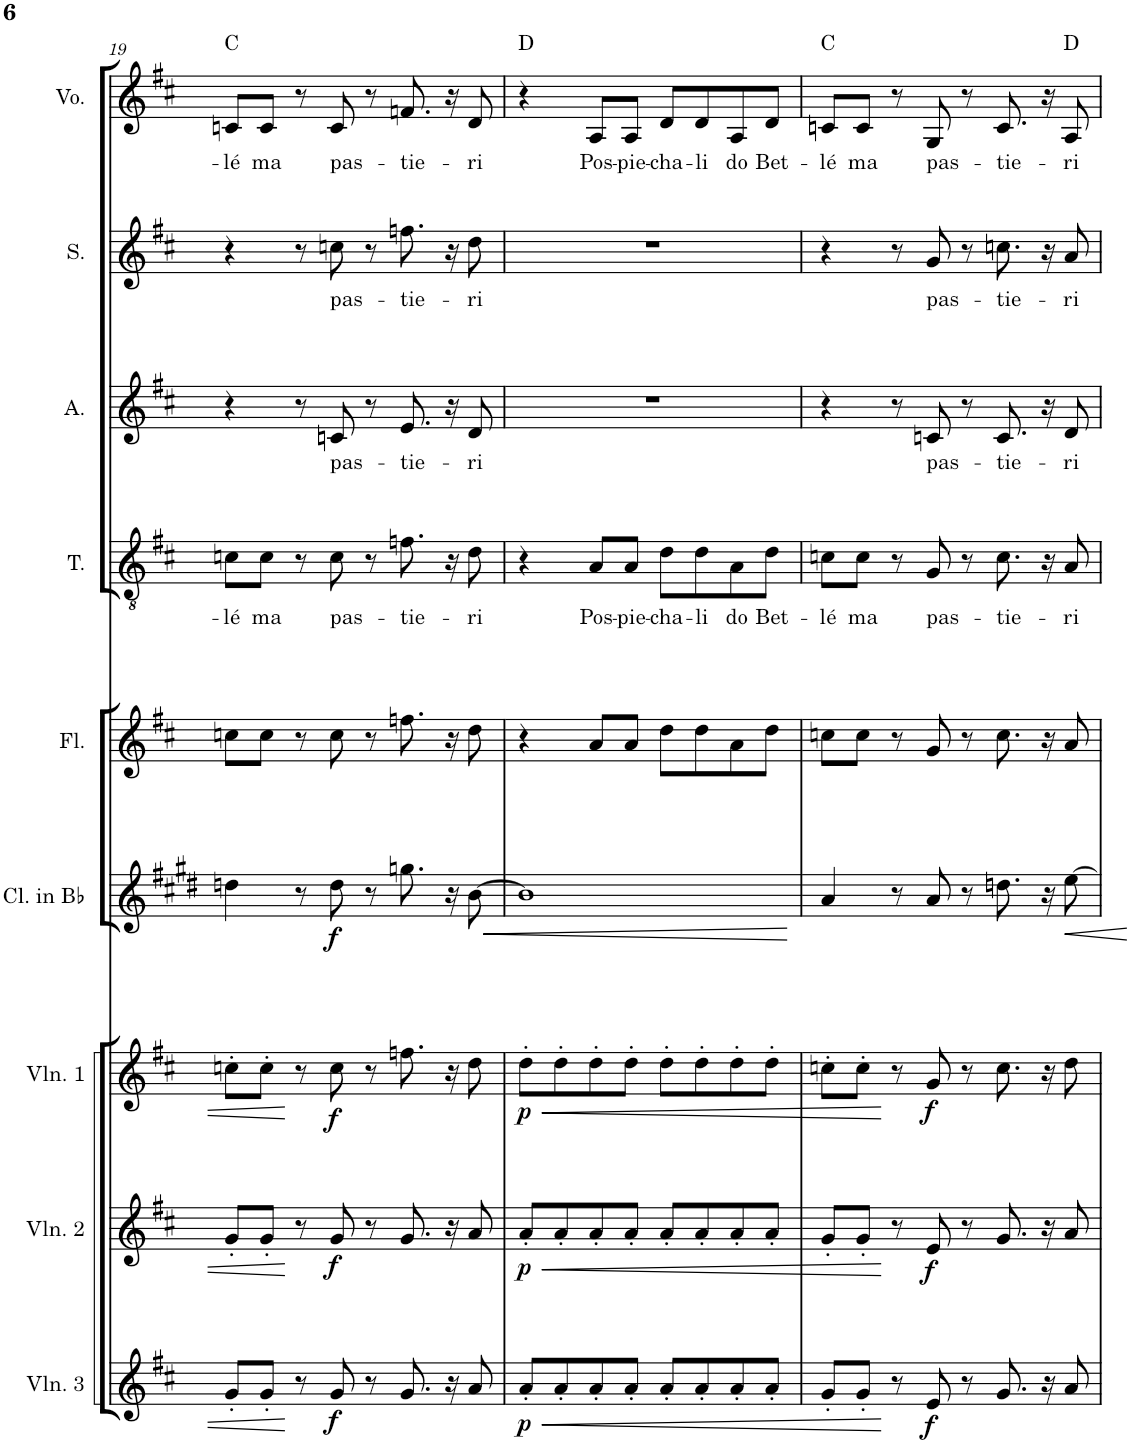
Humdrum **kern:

**kern	**dynam	**kern	**dynam	**kern	**dynam	**kern	**dynam	**kern	**kern	**text	**kern	**text	**kern	**text	**kern	**text	**harte
*part9	*part9	*part8	*part8	*part7	*part7	*part6	*part6	*part5	*part4	*part4	*part3	*part3	*part2	*part2	*part1	*part1	*part1
*staff9	*staff9	*staff8	*staff8	*staff7	*staff7	*staff6	*staff6	*staff5	*staff4	*staff4	*staff3	*staff3	*staff2	*staff2	*staff1	*staff1	*
*I"Violin 3	*	*I"Violin 2	*	*I"Violin 1	*	*I"Clarinet in Bb	*	*I"Flute	*I"Tenor	*	*I"Alto	*	*I"Soprano	*	*I"Voice	*	*
*I'Vln. 3	*	*I'Vln. 2	*	*I'Vln. 1	*	*I'Cl. in Bb	*	*I'Fl.	*I'T.	*	*I'A.	*	*I'S.	*	*I'Vo.	*	*
!!LO:PB:g=z
*clefG2	*	*clefG2	*	*clefG2	*	*clefG2	*	*clefG2	*clefGv2	*	*clefG2	*	*clefG2	*	*clefG2	*	*
*	*	*	*	*	*	*Trd1c2	*	*	*	*	*	*	*	*	*	*	*
*k[f#c#]	*	*k[f#c#]	*	*k[f#c#]	*	*k[f#c#g#d#]	*	*k[f#c#]	*k[f#c#]	*	*k[f#c#]	*	*k[f#c#]	*	*k[f#c#]	*	*
*M4/4	*	*M4/4	*	*M4/4	*	*M4/4	*	*M4/4	*M4/4	*	*M4/4	*	*M4/4	*	*M4/4	*	*
=19	=19	=19	=19	=19	=19	=19	=19	=19	=19	=19	=19	=19	=19	=19	=19	=19	=19
!	!	!	!	!	!	!	!	!	!	!LO:LY:b	!	!	!	!	!	!LO:LY:b	!
8g'/L	.	8g'/L	.	8ccn'\L	.	4ddn\	.	8ccn\L	8cn\L	-lé	4r	.	4r	.	8cn/L	-lé	C:maj
!	!	!	!	!	!	!	!	!	!	!LO:LY:b	!	!	!	!	!	!LO:LY:b	!
8g'/J	.	8g'/J	.	8cc'\J	.	.	.	8cc\J	8c\J	ma	.	.	.	.	8c/J	ma	.
8r	.	8r	.	8r	.	8r	.	8r	8r	.	8r	.	8r	.	8r	.	.
!	!LO:DY:b	!	!LO:DY:b	!	!LO:DY:b	!	!LO:DY:b	!	!	!LO:LY:b	!	!LO:LY:b	!	!LO:LY:b	!	!LO:LY:b	!
8g/	f	8g/	f	8cc\	f	8dd\	f	8cc\	8c\	pas-	8cn/	pas-	8ccn\	pas-	8c/	pas-	.
8r	.	8r	.	8r	.	8r	.	8r	8r	.	8r	.	8r	.	8r	.	.
!	!	!	!	!	!	!	!	!	!	!LO:LY:b	!	!LO:LY:b	!	!LO:LY:b	!	!LO:LY:b	!
8.g/	.	8.g/	.	8.ffn\	.	8.ggn\	.	8.ffn\	8.fn\	-tie-	8.e/	-tie-	8.ffn\	-tie-	8.fn/	-tie-	.
16r	.	16r	.	16r	.	16r	.	16r	16r	.	16r	.	16r	.	16r	.	.
!	!	!	!	!	!	!	!LO:HP:b	!	!	!LO:LY:b	!	!LO:LY:b	!	!LO:LY:b	!	!LO:LY:b	!
8a/	.	8a/	.	8dd\	.	[8b\	<	8dd\	8d\	-ri	8d/	-ri	8dd\	-ri	8d/	-ri	.
=20	=20	=20	=20	=20	=20	=20	=20	=20	=20	=20	=20	=20	=20	=20	=20	=20	=20
!	!LO:HP:b	!	!LO:HP:b	!	!LO:HP:b	!	!	!	!	!	!	!	!	!	!	!	!
!	!LO:DY:n=1:b	!	!LO:DY:n=1:b	!	!LO:DY:n=1:b	!	!	!	!	!	!	!	!	!	!	!	!
8a'/L	< p	8a'/L	< p	8dd'\L	< p	1b]	.	4r	4r	.	1r	.	1r	.	4r	.	D:maj
8a'/	.	8a'/	.	8dd'\	.	.	.	.	.	.	.	.	.	.	.	.	.
!	!	!	!	!	!	!	!	!	!	!LO:LY:b	!	!	!	!	!	!LO:LY:b	!
8a'/	.	8a'/	.	8dd'\	.	.	.	8a/L	8A/L	Pos-	.	.	.	.	8A/L	Pos-	.
!	!	!	!	!	!	!	!	!	!	!LO:LY:b	!	!	!	!	!	!LO:LY:b	!
8a'/J	.	8a'/J	.	8dd'\J	.	.	.	8a/J	8A/J	-pie-	.	.	.	.	8A/J	-pie-	.
!	!	!	!	!	!	!	!	!	!	!LO:LY:b	!	!	!	!	!	!LO:LY:b	!
8a'/L	.	8a'/L	.	8dd'\L	.	.	.	8dd\L	8d\L	-cha-	.	.	.	.	8d/L	-cha-	.
!	!	!	!	!	!	!	!	!	!	!LO:LY:b	!	!	!	!	!	!LO:LY:b	!
8a'/	.	8a'/	.	8dd'\	.	.	.	8dd\	8d\	-li	.	.	.	.	8d/	-li	.
!	!	!	!	!	!	!	!	!	!	!LO:LY:b	!	!	!	!	!	!LO:LY:b	!
8a'/	.	8a'/	.	8dd'\	.	.	.	8a\	8A\	do	.	.	.	.	8A/	do	.
!	!	!	!	!	!	!	!	!	!	!LO:LY:b	!	!	!	!	!	!LO:LY:b	!
8a'/J	.	8a'/J	.	8dd'\J	.	.	.	8dd\J	8d\J	Bet-	.	.	.	.	8d/J	Bet-	.
.	.	.	.	.	.	.	[	.	.	.	.	.	.	.	.	.	.
=21	=21	=21	=21	=21	=21	=21	=21	=21	=21	=21	=21	=21	=21	=21	=21	=21	=21
!	!	!	!	!	!	!	!	!	!	!LO:LY:b	!	!	!	!	!	!LO:LY:b	!
8g'/L	.	8g'/L	.	8ccn'\L	.	4a/	.	8ccn\L	8cn\L	-lé	4r	.	4r	.	8cn/L	-lé	C:maj
!	!	!	!	!	!	!	!	!	!	!LO:LY:b	!	!	!	!	!	!LO:LY:b	!
8g'/J	.	8g'/J	.	8cc'\J	.	.	.	8cc\J	8c\J	ma	.	.	.	.	8c/J	ma	.
8r	[	8r	[	8r	[	8r	.	8r	8r	.	8r	.	8r	.	8r	.	.
!	!LO:DY:b	!	!LO:DY:b	!	!LO:DY:b	!	!	!	!	!LO:LY:b	!	!LO:LY:b	!	!LO:LY:b	!	!LO:LY:b	!
8e/	f	8e/	f	8g/	f	8a/	.	8g/	8G/	pas-	8cn/	pas-	8g/	pas-	8G/	pas-	.
8r	.	8r	.	8r	.	8r	.	8r	8r	.	8r	.	8r	.	8r	.	.
!	!	!	!	!	!	!	!	!	!	!LO:LY:b	!	!LO:LY:b	!	!LO:LY:b	!	!LO:LY:b	!
8.g/	.	8.g/	.	8.cc\	.	8.ddn\	.	8.cc\	8.c\	-tie-	8.c/	-tie-	8.ccn\	-tie-	8.c/	-tie-	.
16r	.	16r	.	16r	.	16r	.	16r	16r	.	16r	.	16r	.	16r	.	.
!	!	!	!	!	!	!	!	!	!	!LO:LY:b	!	!LO:LY:b	!	!LO:LY:b	!	!LO:LY:b	!
8a/	.	8a/	.	8dd\	.	[8ee\	.	8a/	8A/	-ri	8d/	-ri	8a/	-ri	8A/	-ri	D:maj
=	=	=	=	=	=	=	=	=	=	=	=	=	=	=	=	=	=
*-	*-	*-	*-	*-	*-	*-	*-	*-	*-	*-	*-	*-	*-	*-	*-	*-	*-
